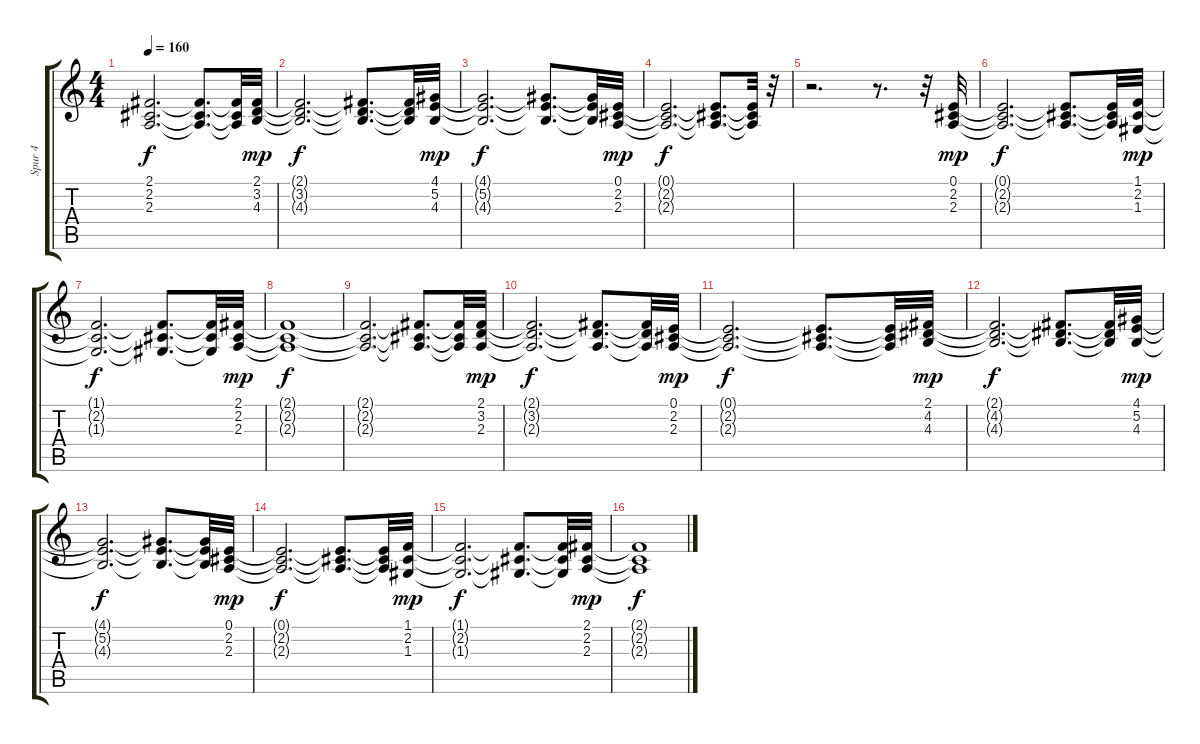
\track ("Spur 4" "Spur 4") {instrument pad2warm}
\staff {score tabs}
\tuning (E4 B3 G3 D3 A2 E2) {hide}
\ts (4 4)
\tempo 160
\clef g2
\ks c
(2.1{t} 2.2{t} 2.3{t}).2{d dy f} (2.1{t} 2.2{t} 2.3{t}).8{d} (2.1{t} 2.2{t} 2.3{t}).32 (2.1 3.2 4.3).32{dy mp} |
(2.1{t} 3.2{t} 4.3{t}).2{d dy f} (2.1{t} 3.2{t} 4.3{t}).8{d} (2.1{t} 3.2{t} 4.3{t}).32 (4.1 5.2 4.3).32{dy mp} |
(4.1{t} 5.2{t} 4.3{t}).2{d dy f} (4.1{t} 5.2{t} 4.3{t}).8{d} (4.1{t} 5.2{t} 4.3{t}).32 (0.1 2.2 2.3).32{dy mp} |
(0.1{t} 2.2{t} 2.3{t}).2{d dy f} (0.1{t} 2.2{t} 2.3{t}).8{d} (0.1{t} 2.2{t} 2.3{t}).32 r.32 |
r.2{d} r.8{d} r.32 (0.1 2.2 2.3).32{dy mp} |
(0.1{t} 2.2{t} 2.3{t}).2{d dy f} (0.1{t} 2.2{t} 2.3{t}).8{d} (0.1{t} 2.2{t} 2.3{t}).32 (1.1 2.2 1.3).32{dy mp} |
(1.1{t} 2.2{t} 1.3{t}).2{d dy f} (1.1{t} 2.2{t} 1.3{t}).8{d} (1.1{t} 2.2{t} 1.3{t}).32 (2.1 2.2 2.3).32{dy mp} |
(2.1{t} 2.2{t} 2.3{t}).1{dy f} |
(2.1{t} 2.2{t} 2.3{t}).2{d} (2.1{t} 2.2{t} 2.3{t}).8{d} (2.1{t} 2.2{t} 2.3{t}).32 (2.1 3.2 2.3).32{dy mp} |
(2.1{t} 3.2{t} 2.3{t}).2{d dy f} (2.1{t} 3.2{t} 2.3{t}).8{d} (2.1{t} 3.2{t} 2.3{t}).32 (0.1 2.2 2.3).32{dy mp} |
(0.1{t} 2.2{t} 2.3{t}).2{d dy f} (0.1{t} 2.2{t} 2.3{t}).8{d} (0.1{t} 2.2{t} 2.3{t}).32 (2.1 4.2 4.3).32{dy mp} |
(2.1{t} 4.2{t} 4.3{t}).2{d dy f} (2.1{t} 4.2{t} 4.3{t}).8{d} (2.1{t} 4.2{t} 4.3{t}).32 (4.1 5.2 4.3).32{dy mp} |
(4.1{t} 5.2{t} 4.3{t}).2{d dy f} (4.1{t} 5.2{t} 4.3{t}).8{d} (4.1{t} 5.2{t} 4.3{t}).32 (0.1 2.2 2.3).32{dy mp} |
(0.1{t} 2.2{t} 2.3{t}).2{d dy f} (0.1{t} 2.2{t} 2.3{t}).8{d} (0.1{t} 2.2{t} 2.3{t}).32 (1.1 2.2 1.3).32{dy mp} |
(1.1{t} 2.2{t} 1.3{t}).2{d dy f} (1.1{t} 2.2{t} 1.3{t}).8{d} (1.1{t} 2.2{t} 1.3{t}).32 (2.1 2.2 2.3).32{dy mp} |
(2.1{t} 2.2{t} 2.3{t}).1{dy f}
